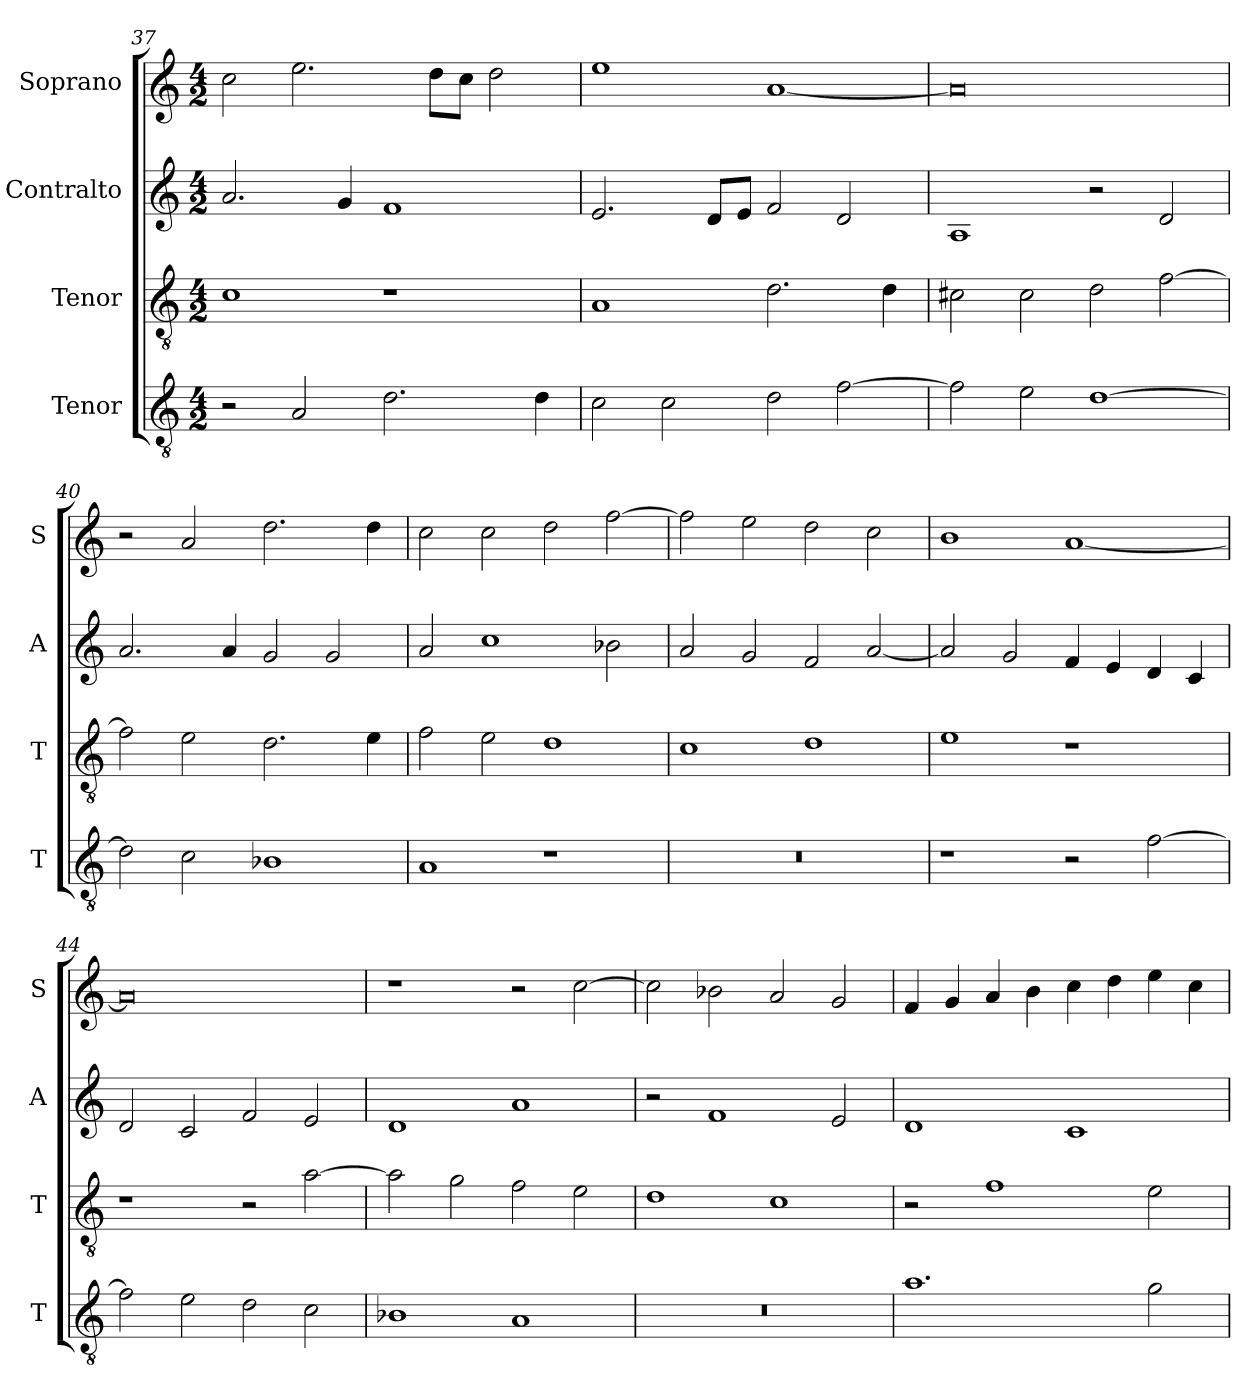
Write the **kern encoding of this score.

**kern	**kern	**kern	**kern
*part4	*part3	*part2	*part1
*staff4	*staff3	*staff2	*staff1
*I"Tenor	*I"Tenor	*I"Contralto	*I"Soprano
*I'T	*I'T	*I'A	*I'S
*clefGv2	*clefGv2	*clefG2	*clefG2
*k[]	*k[]	*k[]	*k[]
*D:dor	*D:dor	*D:dor	*D:dor
*M4/2	*M4/2	*M4/2	*M4/2
=37	=37	=37	=37
2r	1c	2.a	2cc
2A	.	.	2.ee
.	.	4g	.
2.d	1r	1f	.
.	.	.	8dd\L
.	.	.	8cc\J
.	.	.	2dd
4d	.	.	.
=38	=38	=38	=38
2c	1A	2.e	1ee
2c	.	.	.
.	.	8d/L	.
.	.	8e/J	.
2d	2.d	2f	[1a
[2f	.	2d	.
.	4d	.	.
=39	=39	=39	=39
2f]	2c#X	1A	0a]
2e	2c#	.	.
[1d	2d	2r	.
.	[2f	2d	.
=40	=40	=40	=40
2d]	2f]	2.a	2r
2c	2e	.	2a
.	.	4a	.
1B-X	2.d	2g	2.dd
.	.	2g	.
.	4e	.	4dd
=41	=41	=41	=41
1A	2f	2a	2cc
.	2e	1cc	2cc
1r	1d	.	2dd
.	.	2b-X	[2ff
=42	=42	=42	=42
0r	1c	2a	2ff]
.	.	2g	2ee
.	1d	2f	2dd
.	.	[2a	2cc
=43	=43	=43	=43
1r	1e	2a]	1b
.	.	2g	.
2r	1r	4f	[1a
.	.	4e	.
[2f	.	4d	.
.	.	4c	.
=44	=44	=44	=44
2f]	1r	2d	0a]
2e	.	2c	.
2d	2r	2f	.
2c	[2a	2e	.
=45	=45	=45	=45
1B-X	2a]	1d	1r
.	2g	.	.
1A	2f	1a	2r
.	2e	.	[2cc
=46	=46	=46	=46
0r	1d	2r	2cc]
.	.	1f	2b-X
.	1c	.	2a
.	.	2e	2g
=47	=47	=47	=47
1.a	2r	1d	4f
.	.	.	4g
.	1f	.	4a
.	.	.	4b
.	.	1c	4cc
.	.	.	4dd
2g	2e	.	4ee
.	.	.	4cc
=	=	=	=
*-	*-	*-	*-
